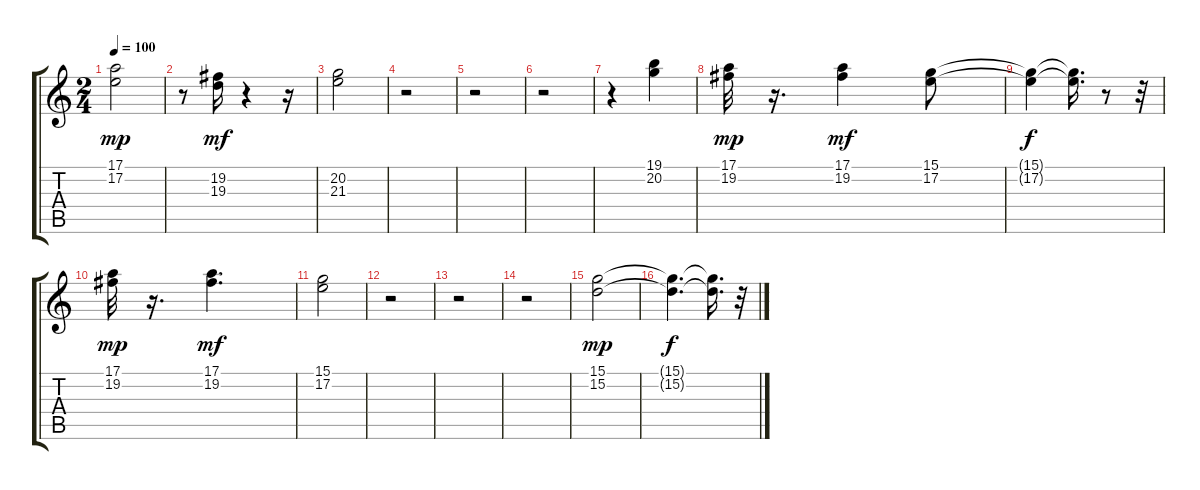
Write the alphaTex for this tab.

\track "" {instrument percussiveorgan}
\staff {score tabs}
\tuning (E4 B3 G3 D3 A2 E2) {hide}
\ts (2 4)
\tempo 100
\clef g2
\ks c
(17.1 17.2).2{dy mp} |
r.8 (19.2 19.3).16{dy mf} r.4 r.16 |
(20.2 21.3).2 |
r.2 |
r.2 |
r.2 |
r.4 (19.1 20.2).4 |
(17.1 19.2).32{dy mp} r.16{d} (17.1 19.2).4{dy mf} (15.1 17.2).8 |
(15.1{t} 17.2{t}).4{dy f} (15.1{t} 17.2{t}).16{d} r.8 r.32 |
(17.1 19.2).32{dy mp} r.16{d} (17.1 19.2).4{d dy mf} |
(15.1 17.2).2 |
r.2 |
r.2 |
r.2 |
(15.1 15.2).2{dy mp} |
(15.1{t} 15.2{t}).4{d dy f} (15.1{t} 15.2{t}).16{d} r.32
